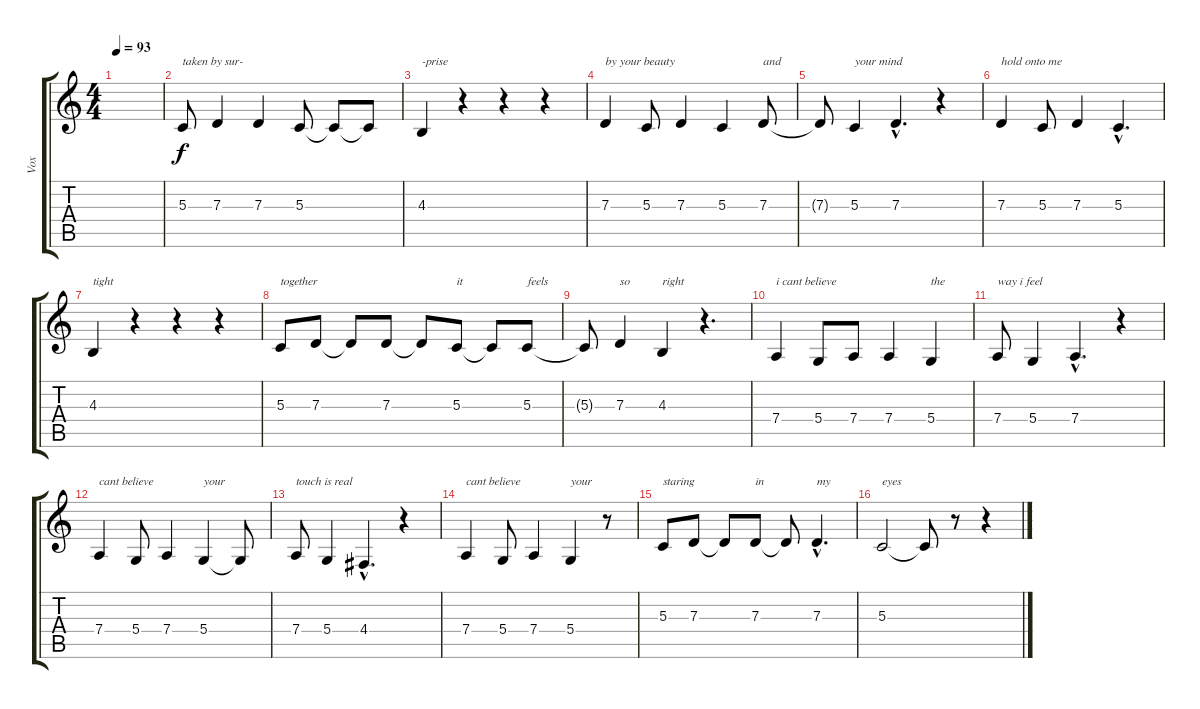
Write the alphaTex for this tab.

\track ("Vox" "Vox") {instrument tenorsax}
\staff {score tabs}
\tuning (E4 B3 G3 D3 A2 E2) {hide}
\ts (4 4)
\tempo 93
\clef g2
\ks c
|
5.3.8{txt "taken by sur-"} 7.3.4 7.3.4 5.3.8 5.3{t}.8 5.3{t}.8 |
4.3.4{txt "-prise"} r.4 r.4 r.4 |
7.3.4{txt "by your beauty"} 5.3.8 7.3.4 5.3.4 7.3.8{txt "and"} |
7.3{t}.8 5.3.4{txt "your mind"} 7.3{hac}.4{d} r.4 |
7.3.4{txt "hold onto me"} 5.3.8 7.3.4 5.3{hac}.4{d} |
4.3.4{txt "tight"} r.4 r.4 r.4 |
5.3.8{txt "together"} 7.3.8 7.3{t}.8 7.3.8 7.3{t}.8 5.3.8{txt "it"} 5.3{t}.8 5.3.8{txt "feels"} |
5.3{t}.8 7.3.4{txt "so"} 4.3.4{txt "right"} r.4{d} |
7.4.4{txt "i cant believe"} 5.4.8 7.4.8 7.4.4 5.4.4{txt "the"} |
7.4.8{txt "way i feel"} 5.4.4 7.4{hac}.4{d} r.4 |
7.4.4{txt "cant believe"} 5.4.8 7.4.4 5.4.4{txt "your"} 5.4{t}.8 |
7.4.8{txt "touch is real"} 5.4.4 4.4{hac}.4{d} r.4 |
7.4.4{txt "cant believe"} 5.4.8 7.4.4 5.4.4{txt "your"} r.8 |
5.3.8{txt "staring"} 7.3.8 7.3{t}.8 7.3.8{txt "in"} 7.3{t}.8 7.3{hac}.4{d txt "my"} |
5.3.2{txt "eyes"} 5.3{t}.8 r.8 r.4
